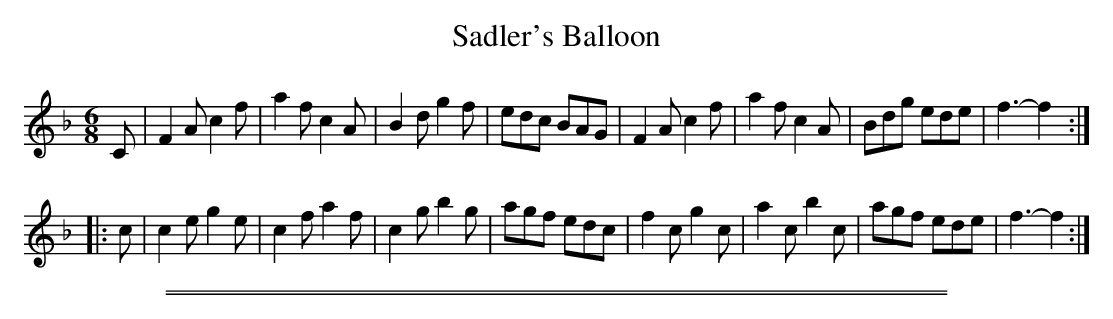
X:1
T: Sadler's Balloon
M: 6/8
L: 1/8
K: F
C |\
F2A c2f | a2f c2A | B2d g2f | edc BAG |\
F2A c2f | a2f c2A | Bdg ede | f3- f2 :|
|: c |\
c2e g2e | c2f a2f | c2g b2g | agf edc |\
f2c g2c | a2c b2c | agf ede | f3- f2 :|
